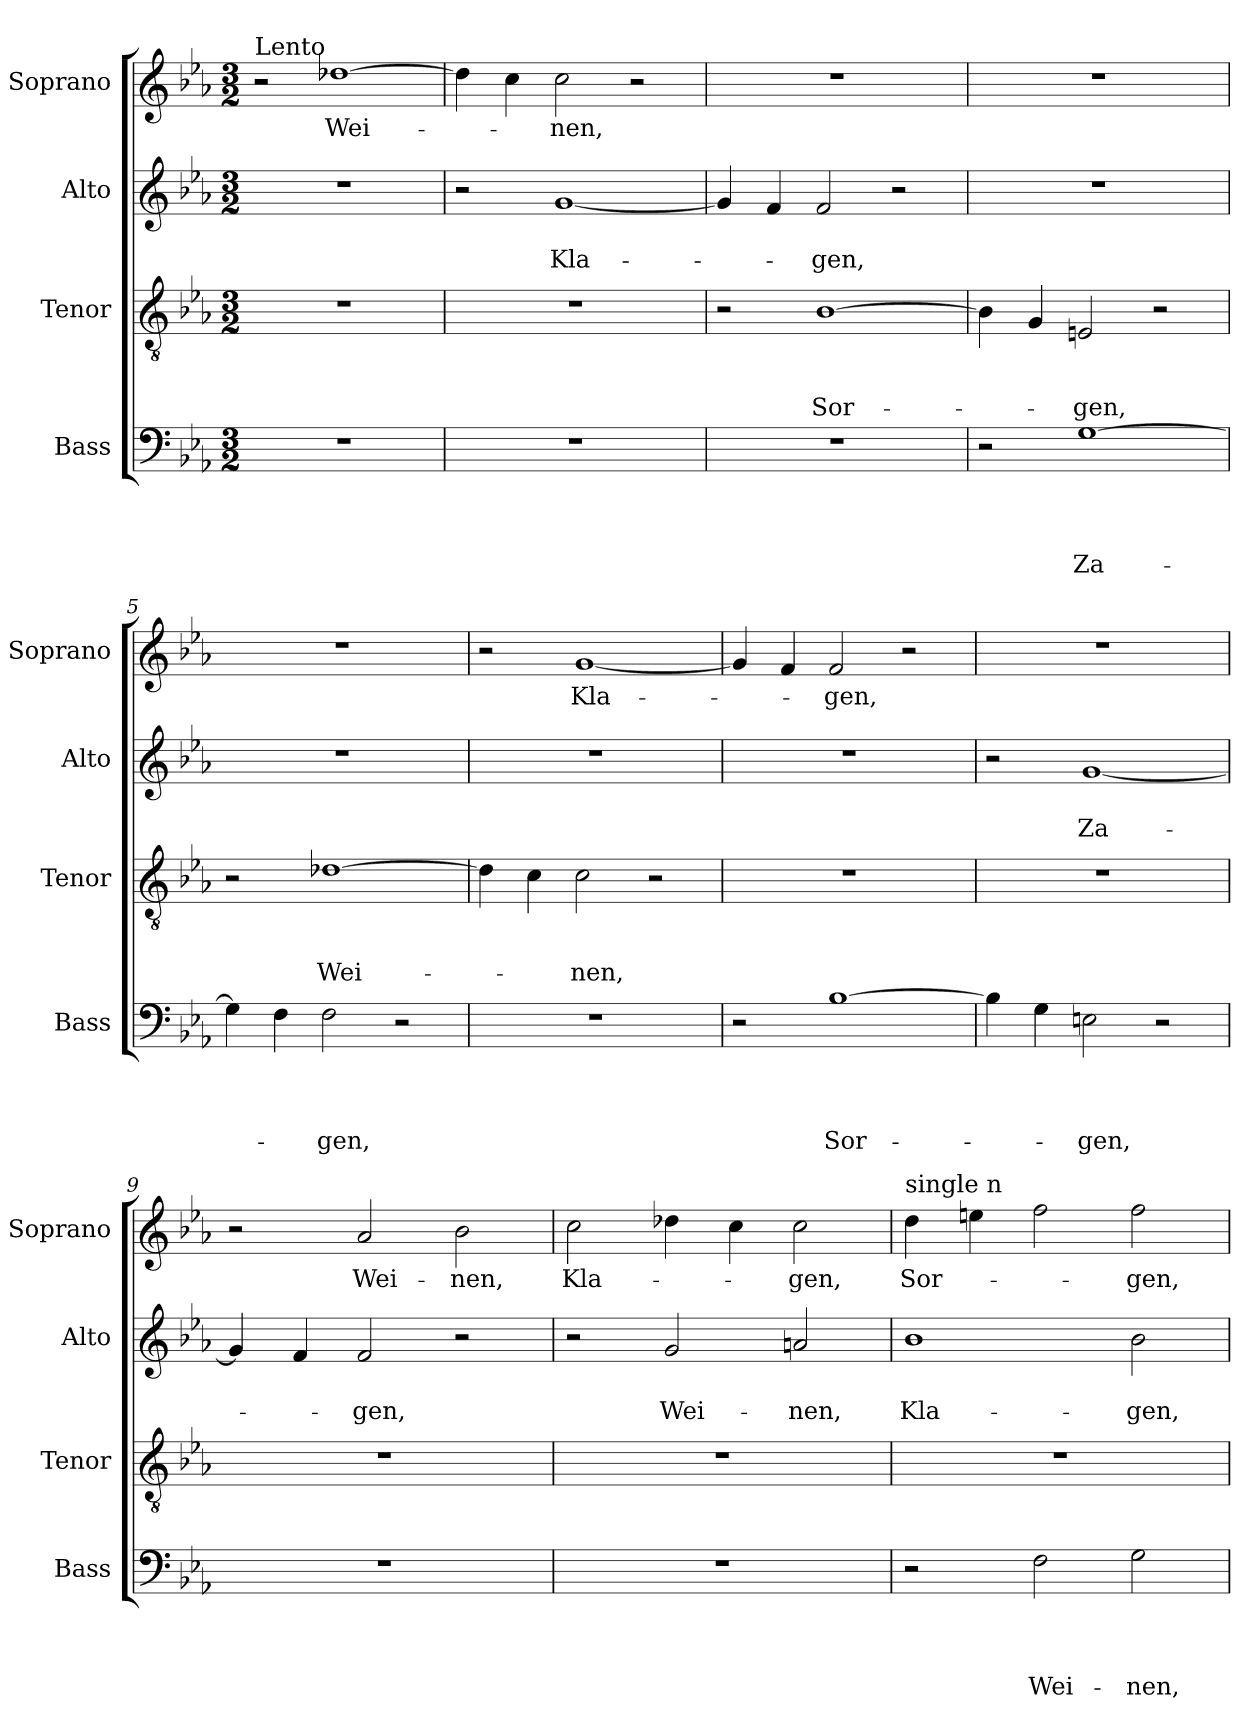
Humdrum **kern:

**kern	**text	**text	**text	**text	**kern	**text	**text	**text	**kern	**text	**text	**kern	**text
*part4	*part4	*part4	*part4	*part4	*part3	*part3	*part3	*part3	*part2	*part2	*part2	*part1	*part1
*staff4	*staff4	*staff4	*staff4	*staff4	*staff3	*staff3	*staff3	*staff3	*staff2	*staff2	*staff2	*staff1	*staff1
*I"Bass	*	*	*	*	*I"Tenor	*	*	*	*I"Alto	*	*	*I"Soprano	*
*I'Bass	*	*	*	*	*I'Tenor	*	*	*	*I'Alto	*	*	*I'Soprano	*
*clefF4	*	*	*	*	*clefGv2	*	*	*	*clefG2	*	*	*clefG2	*
*k[b-e-a-]	*	*	*	*	*k[b-e-a-]	*	*	*	*k[b-e-a-]	*	*	*k[b-e-a-]	*
*E-:	*	*	*	*	*E-:	*	*	*	*E-:	*	*	*E-:	*
*M3/2	*	*	*	*	*M3/2	*	*	*	*M3/2	*	*	*M3/2	*
=1	=1	=1	=1	=1	=1	=1	=1	=1	=1	=1	=1	=1	=1
!	!	!	!	!	!	!	!	!	!	!	!	!LO:TX:a:t=Lento	!
1.r	.	.	.	.	1.r	.	.	.	1.r	.	.	2r	.
!	!	!	!	!	!	!	!	!	!	!	!	!	!LO:LY:b
.	.	.	.	.	.	.	.	.	.	.	.	[>1dd-X	Wei-
=2	=2	=2	=2	=2	=2	=2	=2	=2	=2	=2	=2	=2	=2
1.r	.	.	.	.	1.r	.	.	.	2r	.	.	4dd-\]	.
.	.	.	.	.	.	.	.	.	.	.	.	4cc\	.
!	!	!	!	!	!	!	!	!	!	!	!LO:LY:b	!	!LO:LY:b
.	.	.	.	.	.	.	.	.	[<1g	.	Kla-	2cc\	-nen,
.	.	.	.	.	.	.	.	.	.	.	.	2r	.
=3	=3	=3	=3	=3	=3	=3	=3	=3	=3	=3	=3	=3	=3
1.r	.	.	.	.	2r	.	.	.	4g/]	.	.	1.r	.
.	.	.	.	.	.	.	.	.	4f/	.	.	.	.
!	!	!	!	!	!	!	!	!LO:LY:b	!	!	!LO:LY:b	!	!
.	.	.	.	.	[>1B-	.	.	Sor-	2f/	.	-gen,	.	.
.	.	.	.	.	.	.	.	.	2r	.	.	.	.
=4	=4	=4	=4	=4	=4	=4	=4	=4	=4	=4	=4	=4	=4
2r	.	.	.	.	4B-\]	.	.	.	1.r	.	.	1.r	.
.	.	.	.	.	4G/	.	.	.	.	.	.	.	.
!	!	!	!	!LO:LY:b	!	!	!	!LO:LY:b	!	!	!	!	!
[>1G	.	.	.	Za-	2En/	.	.	-gen,	.	.	.	.	.
.	.	.	.	.	2r	.	.	.	.	.	.	.	.
=5	=5	=5	=5	=5	=5	=5	=5	=5	=5	=5	=5	=5	=5
4G\]	.	.	.	.	2r	.	.	.	1.r	.	.	1.r	.
4F\	.	.	.	.	.	.	.	.	.	.	.	.	.
!	!	!	!	!LO:LY:b	!	!	!	!LO:LY:b	!	!	!	!	!
2F\	.	.	.	-gen,	[>1d-X	.	.	Wei-	.	.	.	.	.
2r	.	.	.	.	.	.	.	.	.	.	.	.	.
=6	=6	=6	=6	=6	=6	=6	=6	=6	=6	=6	=6	=6	=6
1.r	.	.	.	.	4d-\]	.	.	.	1.r	.	.	2r	.
.	.	.	.	.	4c\	.	.	.	.	.	.	.	.
!	!	!	!	!	!	!	!	!LO:LY:b	!	!	!	!	!LO:LY:b
.	.	.	.	.	2c\	.	.	-nen,	.	.	.	[<1g	Kla-
.	.	.	.	.	2r	.	.	.	.	.	.	.	.
!!LO:LB:g=z
=7	=7	=7	=7	=7	=7	=7	=7	=7	=7	=7	=7	=7	=7
2r	.	.	.	.	1.r	.	.	.	1.r	.	.	4g/]	.
.	.	.	.	.	.	.	.	.	.	.	.	4f/	.
!	!	!	!	!LO:LY:b	!	!	!	!	!	!	!	!	!LO:LY:b
[>1B-	.	.	.	Sor-	.	.	.	.	.	.	.	2f/	-gen,
.	.	.	.	.	.	.	.	.	.	.	.	2r	.
=8	=8	=8	=8	=8	=8	=8	=8	=8	=8	=8	=8	=8	=8
4B-\]	.	.	.	.	1.r	.	.	.	2r	.	.	1.r	.
4G\	.	.	.	.	.	.	.	.	.	.	.	.	.
!	!	!	!	!LO:LY:b	!	!	!	!	!	!	!LO:LY:b	!	!
2En\	.	.	.	-gen,	.	.	.	.	[<1g	.	Za-	.	.
2r	.	.	.	.	.	.	.	.	.	.	.	.	.
=9	=9	=9	=9	=9	=9	=9	=9	=9	=9	=9	=9	=9	=9
1.r	.	.	.	.	1.r	.	.	.	4g/]	.	.	2r	.
.	.	.	.	.	.	.	.	.	4f/	.	.	.	.
!	!	!	!	!	!	!	!	!	!	!	!LO:LY:b	!	!LO:LY:b
.	.	.	.	.	.	.	.	.	2f/	.	-gen,	2a-/	Wei-
!	!	!	!	!	!	!	!	!	!	!	!	!	!LO:LY:b
.	.	.	.	.	.	.	.	.	2r	.	.	2b-\	-nen,
=10	=10	=10	=10	=10	=10	=10	=10	=10	=10	=10	=10	=10	=10
!	!	!	!	!	!	!	!	!	!	!	!	!	!LO:LY:b
1.r	.	.	.	.	1.r	.	.	.	2r	.	.	2cc\	Kla-
!	!	!	!	!	!	!	!	!	!	!	!LO:LY:b	!	!
.	.	.	.	.	.	.	.	.	2g/	.	Wei-	4dd-X\	.
.	.	.	.	.	.	.	.	.	.	.	.	4cc\	.
!	!	!	!	!	!	!	!	!	!	!	!LO:LY:b	!	!LO:LY:b
.	.	.	.	.	.	.	.	.	2an/	.	-nen,	2cc\	-gen,
=11	=11	=11	=11	=11	=11	=11	=11	=11	=11	=11	=11	=11	=11
!	!	!	!	!	!	!	!	!	!	!	!	!LO:TX:a:t=single n	!
!	!	!	!	!	!	!	!	!	!	!	!LO:LY:b	!	!LO:LY:b
2r	.	.	.	.	1.r	.	.	.	1b-	.	Kla-	4dd\	Sor-
.	.	.	.	.	.	.	.	.	.	.	.	4een\	.
!	!	!	!	!LO:LY:b	!	!	!	!	!	!	!	!	!
2F\	.	.	.	Wei-	.	.	.	.	.	.	.	2ff\	.
!	!	!	!	!LO:LY:b	!	!	!	!	!	!	!LO:LY:b	!	!LO:LY:b
2G\	.	.	.	-nen,	.	.	.	.	2b-\	.	-gen,	2ff\	-gen,
=	=	=	=	=	=	=	=	=	=	=	=	=	=
*-	*-	*-	*-	*-	*-	*-	*-	*-	*-	*-	*-	*-	*-
